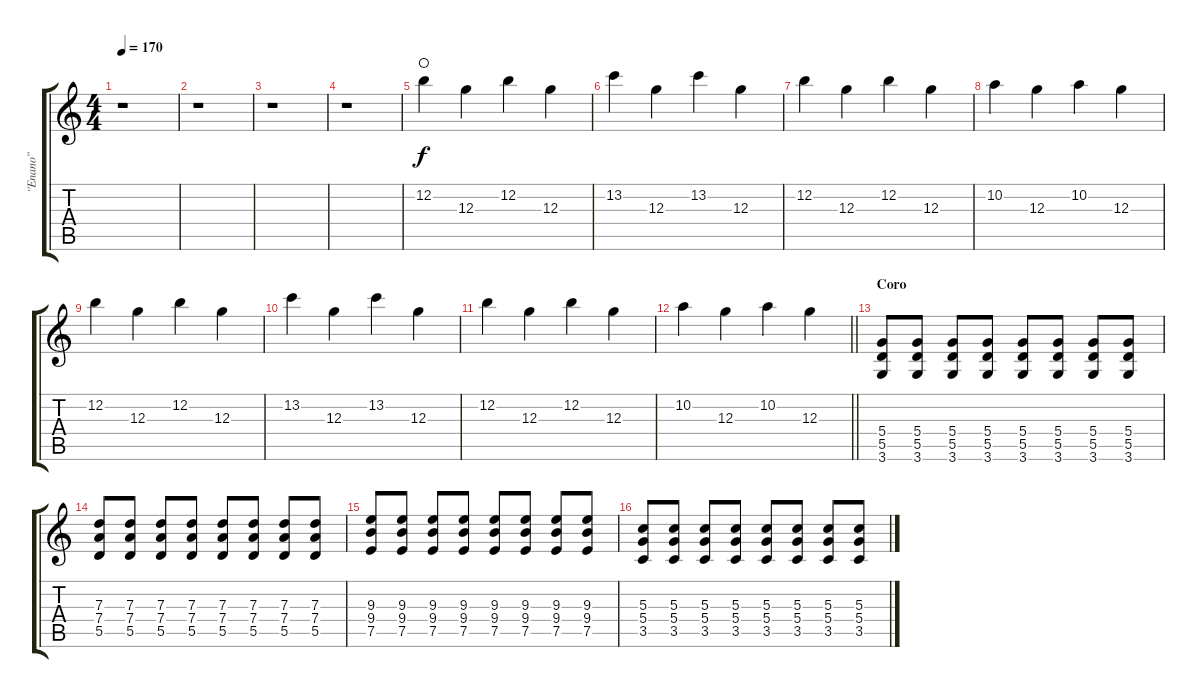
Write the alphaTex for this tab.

\track ("''Enano''" "''Enano''") {instrument overdrivenguitar}
\staff {score tabs}
\tuning (E4 B3 G3 D3 A2 E2) {hide}
\ts (4 4)
\tempo 170
\clef g2
\ks c
r.1{dy f} |
r.1 |
r.1 |
r.1 |
12.2.4{waho} 12.3.4 12.2.4 12.3.4 |
13.2.4 12.3.4 13.2.4 12.3.4 |
12.2.4 12.3.4 12.2.4 12.3.4 |
10.2.4 12.3.4 10.2.4 12.3.4 |
12.2.4 12.3.4 12.2.4 12.3.4 |
13.2.4 12.3.4 13.2.4 12.3.4 |
12.2.4 12.3.4 12.2.4 12.3.4 |
\barLineRight lightlight
10.2.4 12.3.4 10.2.4 12.3.4 |
\section ("" "Coro")
(5.4 5.5 3.6).8 (5.4 5.5 3.6).8 (5.4 5.5 3.6).8 (5.4 5.5 3.6).8 (5.4 5.5 3.6).8 (5.4 5.5 3.6).8 (5.4 5.5 3.6).8 (5.4 5.5 3.6).8 |
(7.3 7.4 5.5).8 (7.3 7.4 5.5).8 (7.3 7.4 5.5).8 (7.3 7.4 5.5).8 (7.3 7.4 5.5).8 (7.3 7.4 5.5).8 (7.3 7.4 5.5).8 (7.3 7.4 5.5).8 |
(9.3 9.4 7.5).8 (9.3 9.4 7.5).8 (9.3 9.4 7.5).8 (9.3 9.4 7.5).8 (9.3 9.4 7.5).8 (9.3 9.4 7.5).8 (9.3 9.4 7.5).8 (9.3 9.4 7.5).8 |
(5.3 5.4 3.5).8 (5.3 5.4 3.5).8 (5.3 5.4 3.5).8 (5.3 5.4 3.5).8 (5.3 5.4 3.5).8 (5.3 5.4 3.5).8 (5.3 5.4 3.5).8 (5.3 5.4 3.5).8
